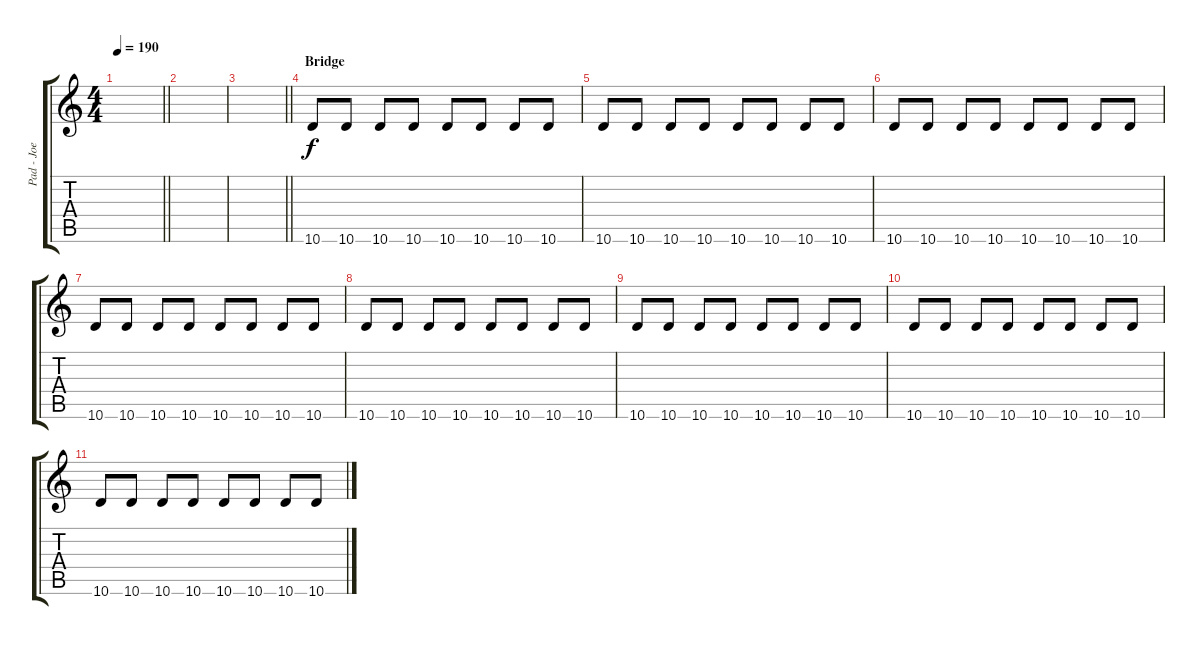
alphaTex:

\track ("Pad - Joe Hahn" "Pad - Joe ") {instrument distortionguitar}
\staff {score tabs}
\tuning (E4 B3 G3 D3 A2 E2) {hide}
\ts (4 4)
\tempo 190
\clef g2
\barLineRight lightlight
\ks c
|
|
\barLineRight lightlight
|
\section ("" "Bridge")
10.6.8{dy f volume 12} 10.6.8 10.6.8 10.6.8 10.6.8 10.6.8 10.6.8 10.6.8 |
10.6.8 10.6.8 10.6.8 10.6.8 10.6.8 10.6.8 10.6.8 10.6.8 |
10.6.8 10.6.8 10.6.8 10.6.8 10.6.8 10.6.8 10.6.8 10.6.8 |
10.6.8 10.6.8 10.6.8 10.6.8 10.6.8 10.6.8 10.6.8 10.6.8 |
10.6.8 10.6.8 10.6.8 10.6.8 10.6.8 10.6.8 10.6.8 10.6.8 |
10.6.8 10.6.8 10.6.8 10.6.8 10.6.8 10.6.8 10.6.8 10.6.8 |
10.6.8 10.6.8 10.6.8 10.6.8 10.6.8 10.6.8 10.6.8 10.6.8 |
10.6.8 10.6.8 10.6.8 10.6.8 10.6.8 10.6.8 10.6.8 10.6.8
